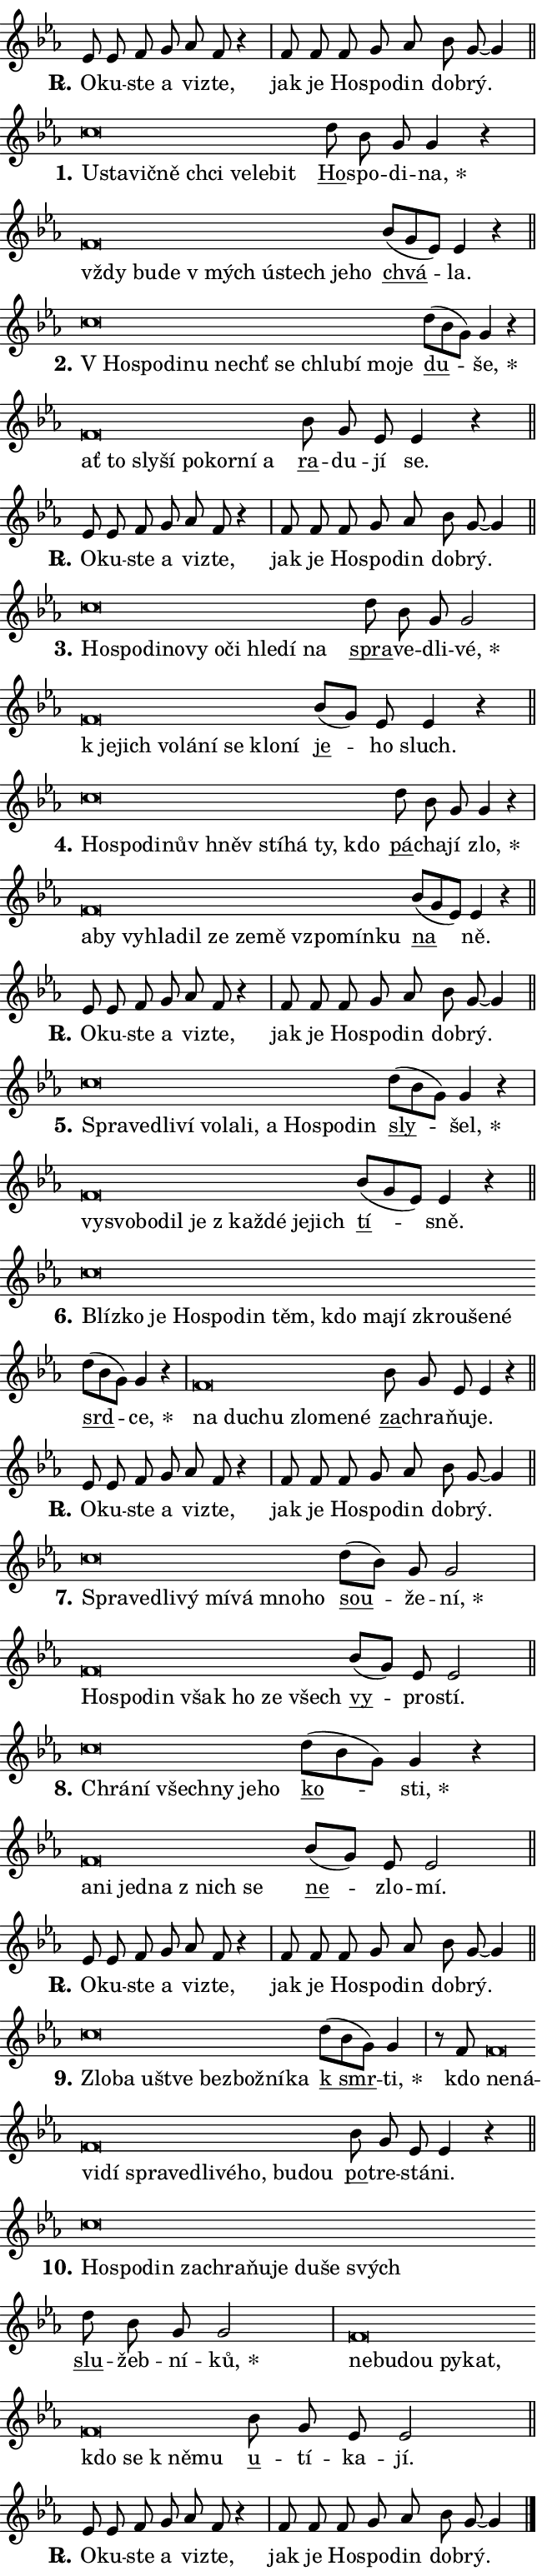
\version "2.24.0"
\header { tagline = "" }
\paper {
  indent = 0\cm
  top-margin = 0\cm
  right-margin = 0.13\cm % to fit lyric hyphens
  bottom-margin = 0\cm
  left-margin = 0\cm
  paper-width = 11\cm
  page-breaking = #ly:one-page-breaking
  system-system-spacing.basic-distance = #11
  score-system-spacing.basic-distance = #11
  ragged-last = ##f
}


%% Author: Thomas Morley
%% https://lists.gnu.org/archive/html/lilypond-user/2020-05/msg00002.html
#(define (line-position grob)
"Returns position of @var[grob} in current system:
   @code{'start}, if at first time-step
   @code{'end}, if at last time-step
   @code{'middle} otherwise
"
  (let* ((col (ly:item-get-column grob))
         (ln (ly:grob-object col 'left-neighbor))
         (rn (ly:grob-object col 'right-neighbor))
         (col-to-check-left (if (ly:grob? ln) ln col))
         (col-to-check-right (if (ly:grob? rn) rn col))
         (break-dir-left
           (and
             (ly:grob-property col-to-check-left 'non-musical #f)
             (ly:item-break-dir col-to-check-left)))
         (break-dir-right
           (and
             (ly:grob-property col-to-check-right 'non-musical #f)
             (ly:item-break-dir col-to-check-right))))
        (cond ((eqv? 1 break-dir-left) 'start)
              ((eqv? -1 break-dir-right) 'end)
              (else 'middle))))

#(define (tranparent-at-line-position vctor)
  (lambda (grob)
  "Relying on @code{line-position} select the relevant enry from @var{vctor}.
Used to determine transparency,"
    (case (line-position grob)
      ((end) (not (vector-ref vctor 0)))
      ((middle) (not (vector-ref vctor 1)))
      ((start) (not (vector-ref vctor 2))))))

noteHeadBreakVisibility =
#(define-music-function (break-visibility)(vector?)
"Makes @code{NoteHead}s transparent relying on @var{break-visibility}"
#{
  \override NoteHead.transparent =
    #(tranparent-at-line-position break-visibility)
#})

#(define delete-ledgers-for-transparent-note-heads
  (lambda (grob)
    "Reads whether a @code{NoteHead} is transparent.
If so this @code{NoteHead} is removed from @code{'note-heads} from
@var{grob}, which is supposed to be @code{LedgerLineSpanner}.
As a result ledgers are not printed for this @code{NoteHead}"
    (let* ((nhds-array (ly:grob-object grob 'note-heads))
           (nhds-list
             (if (ly:grob-array? nhds-array)
                 (ly:grob-array->list nhds-array)
                 '()))
           ;; Relies on the transparent-property being done before
           ;; Staff.LedgerLineSpanner.after-line-breaking is executed.
           ;; This is fragile ...
           (to-keep
             (remove
               (lambda (nhd)
                 (ly:grob-property nhd 'transparent #f))
               nhds-list)))
      ;; TODO find a better method to iterate over grob-arrays, similiar
      ;; to filter/remove etc for lists
      ;; For now rebuilt from scratch
      (set! (ly:grob-object grob 'note-heads)  '())
      (for-each
        (lambda (nhd)
          (ly:pointer-group-interface::add-grob grob 'note-heads nhd))
        to-keep))))

squashNotes = {
  \override NoteHead.X-extent = #'(-0.2 . 0.2)
  \override NoteHead.Y-extent = #'(-0.75 . 0)
  \override NoteHead.stencil =
    #(lambda (grob)
       (let ((pos (ly:grob-property grob 'staff-position)))
         (begin
           (if (< pos -7) (display "ERROR: Lower brevis then expected\n") (display ""))
           (if (<= pos -6) ly:text-interface::print ly:note-head::print))))
}
unSquashNotes = {
  \revert NoteHead.X-extent
  \revert NoteHead.Y-extent
  \revert NoteHead.stencil
}

hideNotes = \noteHeadBreakVisibility #begin-of-line-visible
unHideNotes = \noteHeadBreakVisibility #all-visible

% work-around for resetting accidentals
% https://lilypond.org/doc/v2.23/Documentation/notation/displaying-rhythms#unmetered-music
cadenzaMeasure = {
  \cadenzaOff
  \partial 1024 s1024
  \cadenzaOn
}

#(define-markup-command (accent layout props text) (markup?)
  "Underline accented syllable"
  (interpret-markup layout props
    #{\markup \override #'(offset . 4.3) \underline { #text }#}))

responsum = \markup \concat {
  "R" \hspace #-1.05 \path #0.1 #'((moveto 0 0.07) (lineto 0.9 0.8)) \hspace #0.05 "."
}

spaceSize = #0.6828661417322834 % exact space size for TeX Gyre Schola

\layout {
  \context {
    \Staff
    \remove "Time_signature_engraver"
    \override LedgerLineSpanner.after-line-breaking = #delete-ledgers-for-transparent-note-heads
  }
  \context {
    \Lyrics {
      \override LyricSpace.minimum-distance = \spaceSize
      \override LyricText.font-name = #"TeX Gyre Schola"
      \override LyricText.font-size = 1
      \override StanzaNumber.font-name = #"TeX Gyre Schola Bold"
      \override StanzaNumber.font-size = 1
    }
  }
  \context {
    \Score 
    \override NoteHead.text =
      #(lambda (grob) 
        (let ((pos (ly:grob-property grob 'staff-position)))
          #{\markup {
            \combine
              \halign #-0.55 \raise #(if (= pos -6) 0 0.5) \override #'(thickness . 2) \draw-line #'(3.2 . 0)
              \musicglyph "noteheads.sM1"
          }#}))
  }
}

% magnetic-lyrics.ily
%
%   written by
%     Jean Abou Samra <jean@abou-samra.fr>
%     Werner Lemberg <wl@gnu.org>
%
%   adapted by
%     Jiri Hon <jiri.hon@gmail.com>
%
% Version 2022-Apr-15

% https://www.mail-archive.com/lilypond-user@gnu.org/msg149350.html

#(define (Left_hyphen_pointer_engraver context)
   "Collect syllable-hyphen-syllable occurrences in lyrics and store
them in properties.  This engraver only looks to the left.  For
example, if the lyrics input is @code{foo -- bar}, it does the
following.

@itemize @bullet
@item
Set the @code{text} property of the @code{LyricHyphen} grob between
@q{foo} and @q{bar} to @code{foo}.

@item
Set the @code{left-hyphen} property of the @code{LyricText} grob with
text @q{foo} to the @code{LyricHyphen} grob between @q{foo} and
@q{bar}.
@end itemize

Use this auxiliary engraver in combination with the
@code{lyric-@/text::@/apply-@/magnetic-@/offset!} hook."
   (let ((hyphen #f)
         (text #f))
     (make-engraver
      (acknowledgers
       ((lyric-syllable-interface engraver grob source-engraver)
        (set! text grob)))
      (end-acknowledgers
       ((lyric-hyphen-interface engraver grob source-engraver)
        ;(when (not (grob::has-interface grob 'lyric-space-interface))
          (set! hyphen grob)));)
      ((stop-translation-timestep engraver)
       (when (and text hyphen)
         (ly:grob-set-object! text 'left-hyphen hyphen))
       (set! text #f)
       (set! hyphen #f)))))

#(define (lyric-text::apply-magnetic-offset! grob)
   "If the space between two syllables is less than the value in
property @code{LyricText@/.details@/.squash-threshold}, move the right
syllable to the left so that it gets concatenated with the left
syllable.

Use this function as a hook for
@code{LyricText@/.after-@/line-@/breaking} if the
@code{Left_@/hyphen_@/pointer_@/engraver} is active."
   (let ((hyphen (ly:grob-object grob 'left-hyphen #f)))
     (when hyphen
       (let ((left-text (ly:spanner-bound hyphen LEFT)))
         (when (grob::has-interface left-text 'lyric-syllable-interface)
           (let* ((common (ly:grob-common-refpoint grob left-text X))
                  (this-x-ext (ly:grob-extent grob common X))
                  (left-x-ext
                   (begin
                     ;; Trigger magnetism for left-text.
                     (ly:grob-property left-text 'after-line-breaking)
                     (ly:grob-extent left-text common X)))
                  ;; `delta` is the gap width between two syllables.
                  (delta (- (interval-start this-x-ext)
                            (interval-end left-x-ext)))
                  (details (ly:grob-property grob 'details))
                  (threshold (assoc-get 'squash-threshold details 0.2)))
             (when (< delta threshold)
               (let* (;; We have to manipulate the input text so that
                      ;; ligatures crossing syllable boundaries are not
                      ;; disabled.  For languages based on the Latin
                      ;; script this is essentially a beautification.
                      ;; However, for non-Western scripts it can be a
                      ;; necessity.
                      (lt (ly:grob-property left-text 'text))
                      (rt (ly:grob-property grob 'text))
                      (is-space (grob::has-interface hyphen 'lyric-space-interface))
                      (space (if is-space " " ""))
                      (extra-delta (if is-space spaceSize 0))
                      ;; Append new syllable.
                      (ltrt-space (if (and (string? lt) (string? rt))
                                (string-append lt space rt)
                                (make-concat-markup (list lt space rt))))
                      ;; Right-align `ltrt` to the right side.
                      (ltrt-space-markup (grob-interpret-markup
                               grob
                               (make-translate-markup
                                (cons (interval-length this-x-ext) 0)
                                (make-right-align-markup ltrt-space)))))
                 (begin
                   ;; Don't print `left-text`.
                   (ly:grob-set-property! left-text 'stencil #f)
                   ;; Set text and stencil (which holds all collected
                   ;; syllables so far) and shift it to the left.
                   (ly:grob-set-property! grob 'text ltrt-space)
                   (ly:grob-set-property! grob 'stencil ltrt-space-markup)
                   (ly:grob-translate-axis! grob (- (- delta extra-delta)) X))))))))))


#(define (lyric-hyphen::displace-bounds-first grob)
   ;; Make very sure this callback isn't triggered too early.
   (let ((left (ly:spanner-bound grob LEFT))
         (right (ly:spanner-bound grob RIGHT)))
     (ly:grob-property left 'after-line-breaking)
     (ly:grob-property right 'after-line-breaking)
     (ly:lyric-hyphen::print grob)))

squashThreshold = #0.4

\layout {
  \context {
    \Lyrics
    \consists #Left_hyphen_pointer_engraver
    \override LyricText.after-line-breaking =
      #lyric-text::apply-magnetic-offset!
    \override LyricHyphen.stencil = #lyric-hyphen::displace-bounds-first
    \override LyricText.details.squash-threshold = \squashThreshold
    \override LyricHyphen.minimum-distance = 0
    \override LyricHyphen.minimum-length = \squashThreshold
  }
}

squashText = \override LyricText.details.squash-threshold = 9999
unSquashText = \override LyricText.details.squash-threshold = \squashThreshold

leftText = \override LyricText.self-alignment-X = #LEFT
unLeftText = \revert LyricText.self-alignment-X

starOffset = #(lambda (grob) 
                (let ((x_offset (ly:self-alignment-interface::aligned-on-x-parent grob)))
                  (if (= x_offset 0) 0 (+ x_offset 1.2))))

star = #(define-music-function (syllable)(string?)
"Append star separator at the end of a syllable"
#{
  \once \override LyricText.X-offset = #starOffset
  \lyricmode { \markup {
    #syllable
    \override #'((font-name . "TeX Gyre Schola Bold")) \hspace #0.2 \lower #0.65 \larger "*"
  } }
#})

starAccent = #(define-music-function (syllable)(string?)
"Append star separator at the end of a syllable and make accent"
#{
  \once \override LyricText.X-offset = #starOffset
  \lyricmode { \markup {
    \accent #syllable
    \override #'((font-name . "TeX Gyre Schola Bold")) \hspace #0.2 \lower #0.65 \larger "*"
  } }
#})

breath = #(define-music-function (syllable)(string?)
"Append breathing indicator at the end of a syllable"
#{
  \lyricmode { \markup { #syllable "+" } }
#})

optionalBreath = #(define-music-function (syllable)(string?)
"Append optional breathing indicator at the end of a syllable"
#{
  \lyricmode { \markup { #syllable "(+)" } }
#})


\score {
    <<
        \new Voice = "melody" { \cadenzaOn \key es \major \relative { es'8 es f g as f r4 \cadenzaMeasure \bar "|" f8 f \bar "" f g as \bar "" bes g~ g4 \cadenzaMeasure \bar "||" \break } }
        \new Lyrics \lyricsto "melody" { \lyricmode { \set stanza = \responsum
O -- ku -- ste a vi -- zte, jak je Ho -- spo -- din dob -- rý. } }
    >>
    \layout {}
}

\score {
    <<
        \new Voice = "melody" { \cadenzaOn \key es \major \relative { \squashNotes c''\breve*1/16 \hideNotes \breve*1/16 \bar "" \breve*1/16 \bar "" \breve*1/16 \bar "" \breve*1/16 \bar "" \breve*1/16 \bar "" \breve*1/16 \breve*1/16 \bar "" \unHideNotes \unSquashNotes \bar "" d8 bes g g4 r \cadenzaMeasure \bar "|" \squashNotes f\breve*1/16 \hideNotes \breve*1/16 \bar "" \breve*1/16 \bar "" \breve*1/16 \bar "" \breve*1/16 \bar "" \breve*1/16 \bar "" \breve*1/16 \breve*1/16 \bar "" \unHideNotes \unSquashNotes \bar "" bes8[( g es)] es4 r \cadenzaMeasure \bar "||" \break } }
        \new Lyrics \lyricsto "melody" { \lyricmode { \set stanza = "1."
\leftText U -- \squashText sta -- vič -- ně chci ve -- le -- bit \unLeftText \unSquashText \markup \accent Ho -- spo -- di -- \star na, \leftText vždy \squashText bu -- de "v mých" ú -- stech je -- ho \unLeftText \unSquashText \markup \accent chvá -- la. } }
    >>
    \layout {}
}

\score {
    <<
        \new Voice = "melody" { \cadenzaOn \key es \major \relative { \squashNotes c''\breve*1/16 \hideNotes \breve*1/16 \bar "" \breve*1/16 \bar "" \breve*1/16 \bar "" \breve*1/16 \bar "" \breve*1/16 \bar "" \breve*1/16 \bar "" \breve*1/16 \bar "" \breve*1/16 \breve*1/16 \bar "" \unHideNotes \unSquashNotes \bar "" d8[( bes g)] g4 r \cadenzaMeasure \bar "|" \squashNotes f\breve*1/16 \hideNotes \breve*1/16 \bar "" \breve*1/16 \bar "" \breve*1/16 \bar "" \breve*1/16 \bar "" \breve*1/16 \bar "" \breve*1/16 \breve*1/16 \bar "" \unHideNotes \unSquashNotes \bar "" bes8 g es es4 r \cadenzaMeasure \bar "||" \break } }
        \new Lyrics \lyricsto "melody" { \lyricmode { \set stanza = "2."
\leftText "V Ho" -- \squashText spo -- di -- nu nechť se chlu -- bí mo -- je \unLeftText \unSquashText \markup \accent du -- \star še, \leftText ať \squashText to sly -- ší po -- kor -- ní a \unLeftText \unSquashText \markup \accent ra -- du -- jí se. } }
    >>
    \layout {}
}

\score {
    <<
        \new Voice = "melody" { \cadenzaOn \key es \major \relative { es'8 es f g as f r4 \cadenzaMeasure \bar "|" f8 f \bar "" f g as \bar "" bes g~ g4 \cadenzaMeasure \bar "||" \break } }
        \new Lyrics \lyricsto "melody" { \lyricmode { \set stanza = \responsum
O -- ku -- ste a vi -- zte, jak je Ho -- spo -- din dob -- rý. } }
    >>
    \layout {}
}

\score {
    <<
        \new Voice = "melody" { \cadenzaOn \key es \major \relative { \squashNotes c''\breve*1/16 \hideNotes \breve*1/16 \bar "" \breve*1/16 \bar "" \breve*1/16 \bar "" \breve*1/16 \bar "" \breve*1/16 \bar "" \breve*1/16 \bar "" \breve*1/16 \bar "" \breve*1/16 \breve*1/16 \bar "" \unHideNotes \unSquashNotes \bar "" d8 bes g g2 \cadenzaMeasure \bar "|" \squashNotes f\breve*1/16 \hideNotes \breve*1/16 \bar "" \breve*1/16 \bar "" \breve*1/16 \bar "" \breve*1/16 \bar "" \breve*1/16 \bar "" \breve*1/16 \breve*1/16 \bar "" \unHideNotes \unSquashNotes \bar "" bes8[( g)] es es4 r \cadenzaMeasure \bar "||" \break } }
        \new Lyrics \lyricsto "melody" { \lyricmode { \set stanza = "3."
\leftText Ho -- \squashText spo -- di -- no -- vy o -- či hle -- dí na \unLeftText \unSquashText \markup \accent spra -- ve -- dli -- \star vé, \leftText "k je" -- \squashText jich vo -- lá -- ní se klo -- ní \unLeftText \unSquashText \markup \accent je -- ho sluch. } }
    >>
    \layout {}
}

\score {
    <<
        \new Voice = "melody" { \cadenzaOn \key es \major \relative { \squashNotes c''\breve*1/16 \hideNotes \breve*1/16 \bar "" \breve*1/16 \bar "" \breve*1/16 \bar "" \breve*1/16 \bar "" \breve*1/16 \bar "" \breve*1/16 \bar "" \breve*1/16 \breve*1/16 \bar "" \unHideNotes \unSquashNotes \bar "" d8 bes g g4 r \cadenzaMeasure \bar "|" \squashNotes f\breve*1/16 \hideNotes \breve*1/16 \bar "" \breve*1/16 \bar "" \breve*1/16 \bar "" \breve*1/16 \bar "" \breve*1/16 \bar "" \breve*1/16 \bar "" \breve*1/16 \bar "" \breve*1/16 \bar "" \breve*1/16 \breve*1/16 \bar "" \unHideNotes \unSquashNotes \bar "" bes8[( g es)] es4 r \cadenzaMeasure \bar "||" \break } }
        \new Lyrics \lyricsto "melody" { \lyricmode { \set stanza = "4."
\leftText Ho -- \squashText spo -- di -- nův hněv stí -- há ty, kdo \unLeftText \unSquashText \markup \accent pá -- cha -- jí \star zlo, \leftText a -- \squashText by vy -- hla -- dil ze ze -- mě vzpo -- mín -- ku \unLeftText \unSquashText \markup \accent na ně. } }
    >>
    \layout {}
}

\score {
    <<
        \new Voice = "melody" { \cadenzaOn \key es \major \relative { es'8 es f g as f r4 \cadenzaMeasure \bar "|" f8 f \bar "" f g as \bar "" bes g~ g4 \cadenzaMeasure \bar "||" \break } }
        \new Lyrics \lyricsto "melody" { \lyricmode { \set stanza = \responsum
O -- ku -- ste a vi -- zte, jak je Ho -- spo -- din dob -- rý. } }
    >>
    \layout {}
}

\score {
    <<
        \new Voice = "melody" { \cadenzaOn \key es \major \relative { \squashNotes c''\breve*1/16 \hideNotes \breve*1/16 \bar "" \breve*1/16 \bar "" \breve*1/16 \bar "" \breve*1/16 \bar "" \breve*1/16 \bar "" \breve*1/16 \bar "" \breve*1/16 \bar "" \breve*1/16 \bar "" \breve*1/16 \breve*1/16 \bar "" \unHideNotes \unSquashNotes \bar "" d8[( bes g)] g4 r \cadenzaMeasure \bar "|" \squashNotes f\breve*1/16 \hideNotes \breve*1/16 \bar "" \breve*1/16 \bar "" \breve*1/16 \bar "" \breve*1/16 \bar "" \breve*1/16 \bar "" \breve*1/16 \bar "" \breve*1/16 \breve*1/16 \bar "" \unHideNotes \unSquashNotes \bar "" bes8[( g es)] es4 r \cadenzaMeasure \bar "||" \break } }
        \new Lyrics \lyricsto "melody" { \lyricmode { \set stanza = "5."
\leftText Spra -- \squashText ve -- dli -- ví vo -- la -- li, a Ho -- spo -- din \unLeftText \unSquashText \markup \accent sly -- \star šel, \leftText vy -- \squashText svo -- bo -- dil je "z kaž" -- dé je -- jich \unLeftText \unSquashText \markup \accent tí -- sně. } }
    >>
    \layout {}
}

\score {
    <<
        \new Voice = "melody" { \cadenzaOn \key es \major \relative { \squashNotes c''\breve*1/16 \hideNotes \breve*1/16 \bar "" \breve*1/16 \bar "" \breve*1/16 \bar "" \breve*1/16 \bar "" \breve*1/16 \bar "" \breve*1/16 \bar "" \breve*1/16 \bar "" \breve*1/16 \bar "" \breve*1/16 \bar "" \breve*1/16 \bar "" \breve*1/16 \breve*1/16 \bar "" \unHideNotes \unSquashNotes \bar "" d8[( bes g)] g4 r \cadenzaMeasure \bar "|" \squashNotes f\breve*1/16 \hideNotes \breve*1/16 \bar "" \breve*1/16 \bar "" \breve*1/16 \bar "" \breve*1/16 \breve*1/16 \bar "" \unHideNotes \unSquashNotes \bar "" bes8 g es es4 r \cadenzaMeasure \bar "||" \break } }
        \new Lyrics \lyricsto "melody" { \lyricmode { \set stanza = "6."
\leftText Blíz -- \squashText ko je Ho -- spo -- din těm, kdo ma -- jí zkrou -- še -- né \unLeftText \unSquashText \markup \accent srd -- \star ce, \leftText na \squashText du -- chu zlo -- me -- né \unLeftText \unSquashText \markup \accent za -- chra -- ňu -- je. } }
    >>
    \layout {}
}

\score {
    <<
        \new Voice = "melody" { \cadenzaOn \key es \major \relative { es'8 es f g as f r4 \cadenzaMeasure \bar "|" f8 f \bar "" f g as \bar "" bes g~ g4 \cadenzaMeasure \bar "||" \break } }
        \new Lyrics \lyricsto "melody" { \lyricmode { \set stanza = \responsum
O -- ku -- ste a vi -- zte, jak je Ho -- spo -- din dob -- rý. } }
    >>
    \layout {}
}

\score {
    <<
        \new Voice = "melody" { \cadenzaOn \key es \major \relative { \squashNotes c''\breve*1/16 \hideNotes \breve*1/16 \bar "" \breve*1/16 \bar "" \breve*1/16 \bar "" \breve*1/16 \bar "" \breve*1/16 \bar "" \breve*1/16 \breve*1/16 \bar "" \unHideNotes \unSquashNotes \bar "" d8[( bes)] g g2 \cadenzaMeasure \bar "|" \squashNotes f\breve*1/16 \hideNotes \breve*1/16 \bar "" \breve*1/16 \bar "" \breve*1/16 \bar "" \breve*1/16 \bar "" \breve*1/16 \breve*1/16 \bar "" \unHideNotes \unSquashNotes \bar "" bes8[( g)] es es2 \cadenzaMeasure \bar "||" \break } }
        \new Lyrics \lyricsto "melody" { \lyricmode { \set stanza = "7."
\leftText Spra -- \squashText ve -- dli -- vý mí -- vá mno -- ho \unLeftText \unSquashText \markup \accent sou -- že -- \star ní, \leftText Ho -- \squashText spo -- din však ho ze všech \unLeftText \unSquashText \markup \accent vy -- pro -- stí. } }
    >>
    \layout {}
}

\score {
    <<
        \new Voice = "melody" { \cadenzaOn \key es \major \relative { \squashNotes c''\breve*1/16 \hideNotes \breve*1/16 \bar "" \breve*1/16 \bar "" \breve*1/16 \bar "" \breve*1/16 \breve*1/16 \bar "" \unHideNotes \unSquashNotes \bar "" d8[( bes g)] g4 r \cadenzaMeasure \bar "|" \squashNotes f\breve*1/16 \hideNotes \breve*1/16 \bar "" \breve*1/16 \bar "" \breve*1/16 \bar "" \breve*1/16 \breve*1/16 \bar "" \unHideNotes \unSquashNotes \bar "" bes8[( g)] es es2 \cadenzaMeasure \bar "||" \break } }
        \new Lyrics \lyricsto "melody" { \lyricmode { \set stanza = "8."
\leftText Chrá -- \squashText ní všech -- ny je -- ho \unLeftText \unSquashText \markup \accent ko -- \star sti, \leftText a -- \squashText ni jed -- na "z nich" se \unLeftText \unSquashText \markup \accent ne -- zlo -- mí. } }
    >>
    \layout {}
}

\score {
    <<
        \new Voice = "melody" { \cadenzaOn \key es \major \relative { es'8 es f g as f r4 \cadenzaMeasure \bar "|" f8 f \bar "" f g as \bar "" bes g~ g4 \cadenzaMeasure \bar "||" \break } }
        \new Lyrics \lyricsto "melody" { \lyricmode { \set stanza = \responsum
O -- ku -- ste a vi -- zte, jak je Ho -- spo -- din dob -- rý. } }
    >>
    \layout {}
}

\score {
    <<
        \new Voice = "melody" { \cadenzaOn \key es \major \relative { \squashNotes c''\breve*1/16 \hideNotes \breve*1/16 \bar "" \breve*1/16 \bar "" \breve*1/16 \bar "" \breve*1/16 \bar "" \breve*1/16 \bar "" \breve*1/16 \breve*1/16 \bar "" \unHideNotes \unSquashNotes \bar "" d8[( bes g)] g4 \cadenzaMeasure \bar "|" r8 f8 \squashNotes f\breve*1/16 \hideNotes \breve*1/16 \bar "" \breve*1/16 \bar "" \breve*1/16 \bar "" \breve*1/16 \bar "" \breve*1/16 \bar "" \breve*1/16 \bar "" \breve*1/16 \bar "" \breve*1/16 \bar "" \breve*1/16 \breve*1/16 \bar "" \unHideNotes \unSquashNotes \bar "" bes8 g es es4 r \cadenzaMeasure \bar "||" \break } }
        \new Lyrics \lyricsto "melody" { \lyricmode { \set stanza = "9."
\leftText Zlo -- \squashText ba ušt -- ve bez -- bož -- ní -- ka \unLeftText \unSquashText \markup \accent "k smr" -- \star ti, kdo \leftText ne -- \squashText ná -- vi -- dí spra -- ve -- dli -- vé -- ho, bu -- dou \unLeftText \unSquashText \markup \accent po -- tre -- stá -- ni. } }
    >>
    \layout {}
}

\score {
    <<
        \new Voice = "melody" { \cadenzaOn \key es \major \relative { \squashNotes c''\breve*1/16 \hideNotes \breve*1/16 \bar "" \breve*1/16 \bar "" \breve*1/16 \bar "" \breve*1/16 \bar "" \breve*1/16 \bar "" \breve*1/16 \bar "" \breve*1/16 \bar "" \breve*1/16 \breve*1/16 \bar "" \unHideNotes \unSquashNotes \bar "" d8 bes g g2 \cadenzaMeasure \bar "|" \squashNotes f\breve*1/16 \hideNotes \breve*1/16 \bar "" \breve*1/16 \bar "" \breve*1/16 \bar "" \breve*1/16 \bar "" \breve*1/16 \bar "" \breve*1/16 \bar "" \breve*1/16 \breve*1/16 \bar "" \unHideNotes \unSquashNotes \bar "" bes8 g es es2 \cadenzaMeasure \bar "||" \break } }
        \new Lyrics \lyricsto "melody" { \lyricmode { \set stanza = "10."
\leftText Ho -- \squashText spo -- din za -- chra -- ňu -- je du -- še svých \unLeftText \unSquashText \markup \accent slu -- žeb -- ní -- \star ků, \leftText ne -- \squashText bu -- dou py -- kat, kdo se "k ně" -- mu \unLeftText \unSquashText \markup \accent u -- tí -- ka -- jí. } }
    >>
    \layout {}
}

\score {
    <<
        \new Voice = "melody" { \cadenzaOn \key es \major \relative { es'8 es f g as f r4 \cadenzaMeasure \bar "|" f8 f \bar "" f g as \bar "" bes g~ g4 \cadenzaMeasure \bar "||" \break } \bar "|." }
        \new Lyrics \lyricsto "melody" { \lyricmode { \set stanza = \responsum
O -- ku -- ste a vi -- zte, jak je Ho -- spo -- din dob -- rý. } }
    >>
    \layout {}
}
